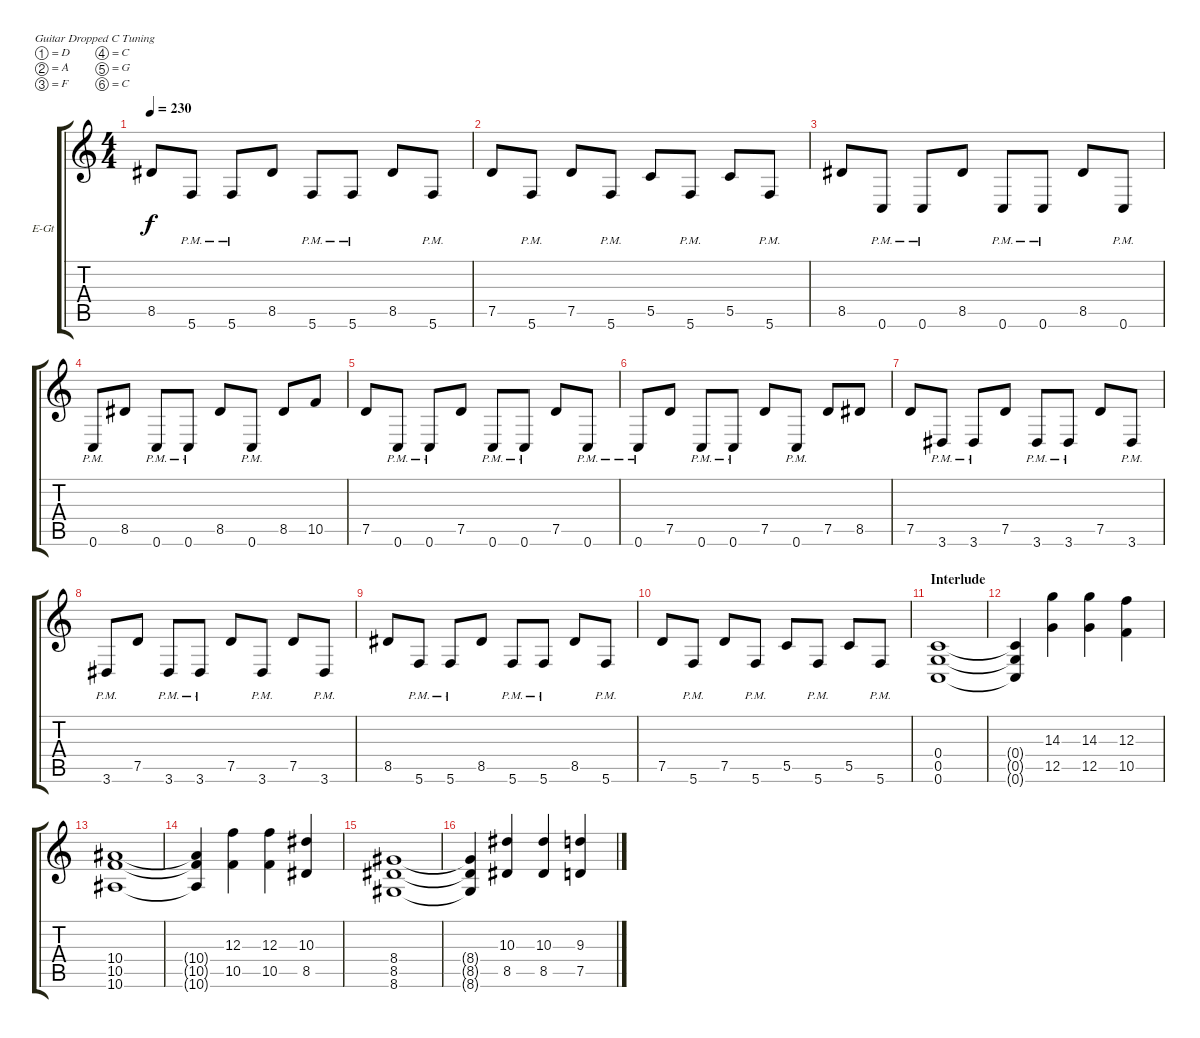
\defaultSystemsLayout 4
\bracketExtendMode groupsimilarinstruments
\firstSystemTrackNameOrientation horizontal
\otherSystemsTrackNameOrientation horizontal
\track ("Electric Guitar" "E-Gt") {instrument distortionguitar}
\staff {score tabs}
\tuning (D4 A3 F3 C3 G2 C2)
\ts (4 4)
\tempo 230
\clef g2
\ks c
8.5.8{dy f} 5.6{pm}.8 5.6{pm}.8 8.5.8 5.6{pm}.8 5.6{pm}.8 8.5.8 5.6{pm}.8 |
7.5.8 5.6{pm}.8 7.5.8 5.6{pm}.8 5.5.8 5.6{pm}.8 5.5.8 5.6{pm}.8 |
8.5.8 0.6{pm}.8 0.6{pm}.8 8.5.8 0.6{pm}.8 0.6{pm}.8 8.5.8 0.6{pm}.8 |
0.6{pm}.8 8.5.8 0.6{pm}.8 0.6{pm}.8 8.5.8 0.6{pm}.8 8.5.8 10.5.8 |
7.5.8 0.6{pm}.8 0.6{pm}.8 7.5.8 0.6{pm}.8 0.6{pm}.8 7.5.8 0.6{pm}.8 |
0.6{pm}.8 7.5.8 0.6{pm}.8 0.6{pm}.8 7.5.8 0.6{pm}.8 7.5.8 8.5.8 |
7.5.8 3.6{pm}.8 3.6{pm}.8 7.5.8 3.6{pm}.8 3.6{pm}.8 7.5.8 3.6{pm}.8 |
3.6{pm}.8 7.5.8 3.6{pm}.8 3.6{pm}.8 7.5.8 3.6{pm}.8 7.5.8 3.6{pm}.8 |
8.5.8 5.6{pm}.8 5.6{pm}.8 8.5.8 5.6{pm}.8 5.6{pm}.8 8.5.8 5.6{pm}.8 |
7.5.8 5.6{pm}.8 7.5.8 5.6{pm}.8 5.5.8 5.6{pm}.8 5.5.8 5.6{pm}.8 |
\section ("" "Interlude")
(0.6 0.5 0.4).1 |
(0.4{t} 0.5{t} 0.6{t}).4 (12.5 14.3).4 (12.5 14.3).4 (10.5 12.3).4 |
(10.6 10.5 10.4).1 |
(10.4{t} 10.5{t} 10.6{t}).4 (10.5 12.3).4 (10.5 12.3).4 (8.5 10.3).4 |
(8.6 8.5 8.4).1 |
(8.4{t} 8.5{t} 8.6{t}).4 (8.5 10.3).4 (8.5 10.3).4 (7.5 9.3).4
